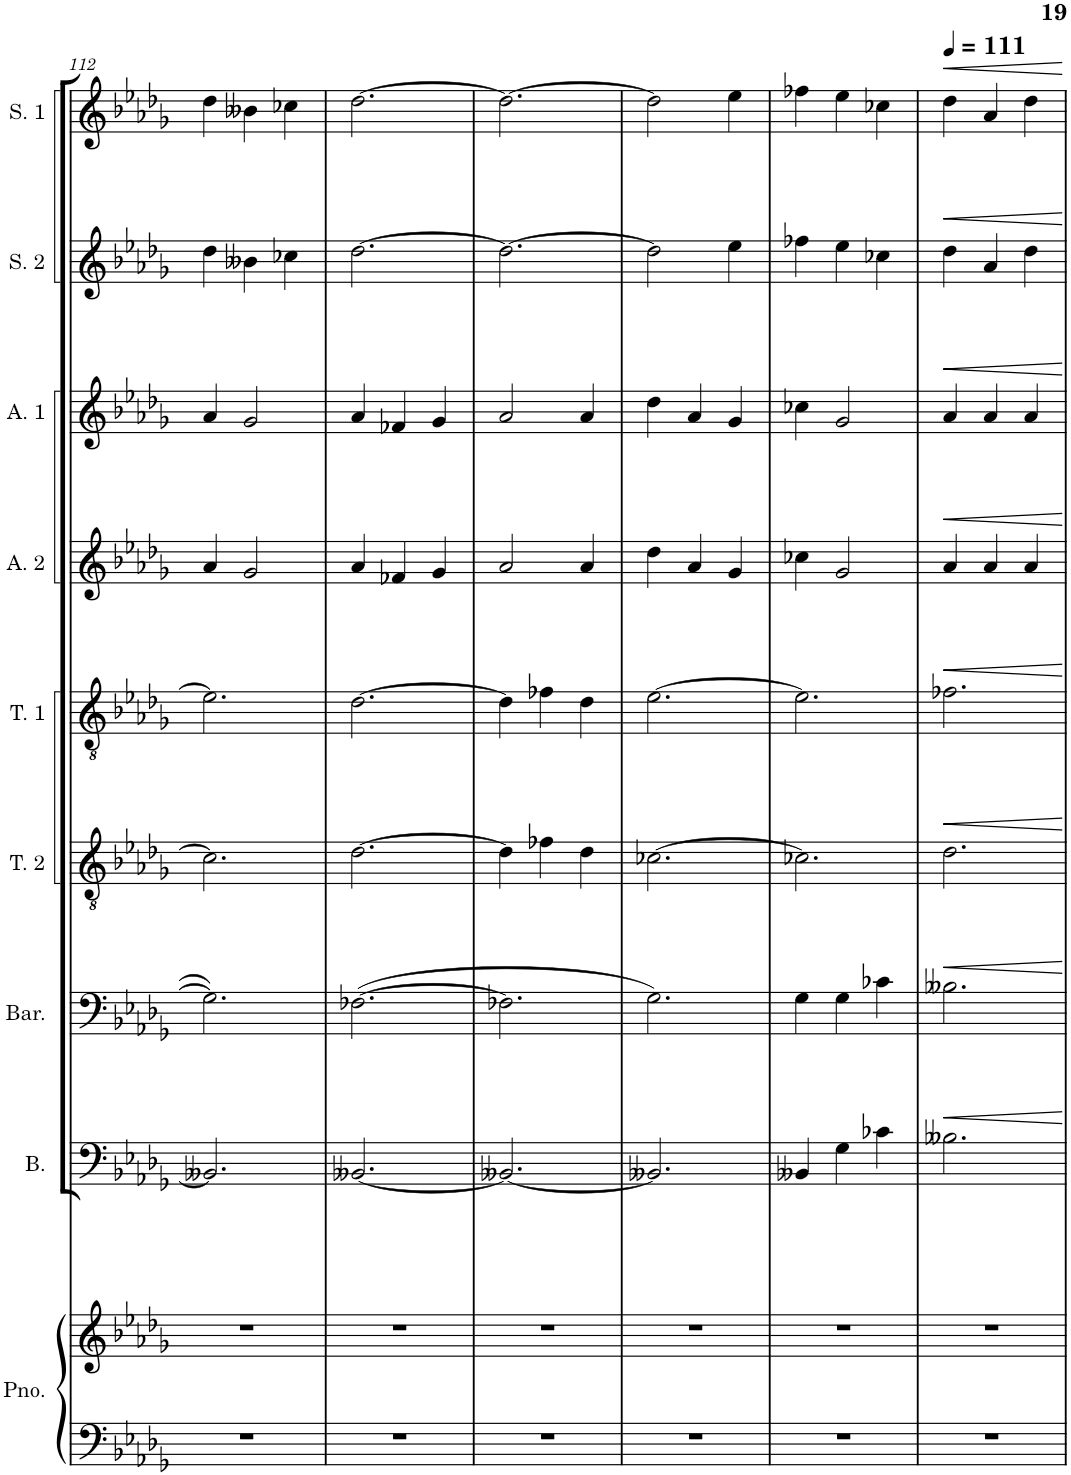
**kern	**kern	**kern	**kern	**kern	**kern	**kern	**kern	**kern	**kern
*part9	*part9	*part8	*part7	*part6	*part5	*part4	*part3	*part2	*part1
*staff10	*staff9	*staff8	*staff7	*staff6	*staff5	*staff4	*staff3	*staff2	*staff1
*I"Piano	*	*I"Bass	*I"Baritone	*I"Tenor 2	*I"Tenor 1	*I"Alto 2	*I"Alto 1	*I"Soprano 2	*I"Soprano 1
*I'Pno.	*	*I'B.	*I'Bar.	*I'T. 2	*I'T. 1	*I'A. 2	*I'A. 1	*I'S. 2	*I'S. 1
!!LO:PB:g=z
*clefF4	*clefG2	*clefF4	*clefF4	*clefGv2	*clefGv2	*clefG2	*clefG2	*clefG2	*clefG2
*k[b-e-a-d-g-]	*k[b-e-a-d-g-]	*k[b-e-a-d-g-]	*k[b-e-a-d-g-]	*k[b-e-a-d-g-]	*k[b-e-a-d-g-]	*k[b-e-a-d-g-]	*k[b-e-a-d-g-]	*k[b-e-a-d-g-]	*k[b-e-a-d-g-]
*M3/4	*M3/4	*M3/4	*M3/4	*M3/4	*M3/4	*M3/4	*M3/4	*M3/4	*M3/4
=112	=112	=112	=112	=112	=112	=112	=112	=112	=112
2.r	2.r	2.BB--X/]	2.G-\]	2.c\]	2.e-\]	4a-/	4a-/	4dd-\	4dd-\
.	.	.	.	.	.	2g-/	2g-/	4b--X\	4b--X\
.	.	.	.	.	.	.	.	4cc-X\	4cc-X\
=113	=113	=113	=113	=113	=113	=113	=113	=113	=113
2.r	2.r	[2.BB--X/	([2.F-X\	[2.d-\	[2.d-\	4a-/	4a-/	[2.dd-\	[2.dd-\
.	.	.	.	.	.	4f-X/	4f-X/	.	.
.	.	.	.	.	.	4g-/	4g-/	.	.
=114	=114	=114	=114	=114	=114	=114	=114	=114	=114
2.r	2.r	2.BB--X/_	2.F-X\]	4d-\]	4d-\]	2a-/	2a-/	2.dd-\_	2.dd-\_
.	.	.	.	4f-X\	4f-X\	.	.	.	.
.	.	.	.	4d-\	4d-\	4a-/	4a-/	.	.
=115	=115	=115	=115	=115	=115	=115	=115	=115	=115
2.r	2.r	2.BB--X/]	2.G-\)	[2.c-X\	[2.e-\	4dd-\	4dd-\	2dd-\]	2dd-\]
.	.	.	.	.	.	4a-/	4a-/	.	.
.	.	.	.	.	.	4g-/	4g-/	4ee-\	4ee-\
=116	=116	=116	=116	=116	=116	=116	=116	=116	=116
2.r	2.r	4BB--X/	4G-\	2.c-X\]	2.e-\]	4cc-X\	4cc-X\	4ff-X\	4ff-X\
.	.	4G-\	4G-\	.	.	2g-/	2g-/	4ee-\	4ee-\
.	.	4c-X\	4c-X\	.	.	.	.	4cc-X\	4cc-X\
=117	=117	=117	=117	=117	=117	=117	=117	=117	=117
*	*	*	*	*	*	*	*	*	*MM111
2.r	2.r	2.B--X\	2.B--X\	2.d-\	2.f-X\	4a-/	4a-/	4dd-\	4dd-\
.	.	.	.	.	.	4a-/	4a-/	4a-/	4a-/
.	.	.	.	.	.	4a-/	4a-/	4dd-\	4dd-\
=	=	=	=	=	=	=	=	=	=
*-	*-	*-	*-	*-	*-	*-	*-	*-	*-
